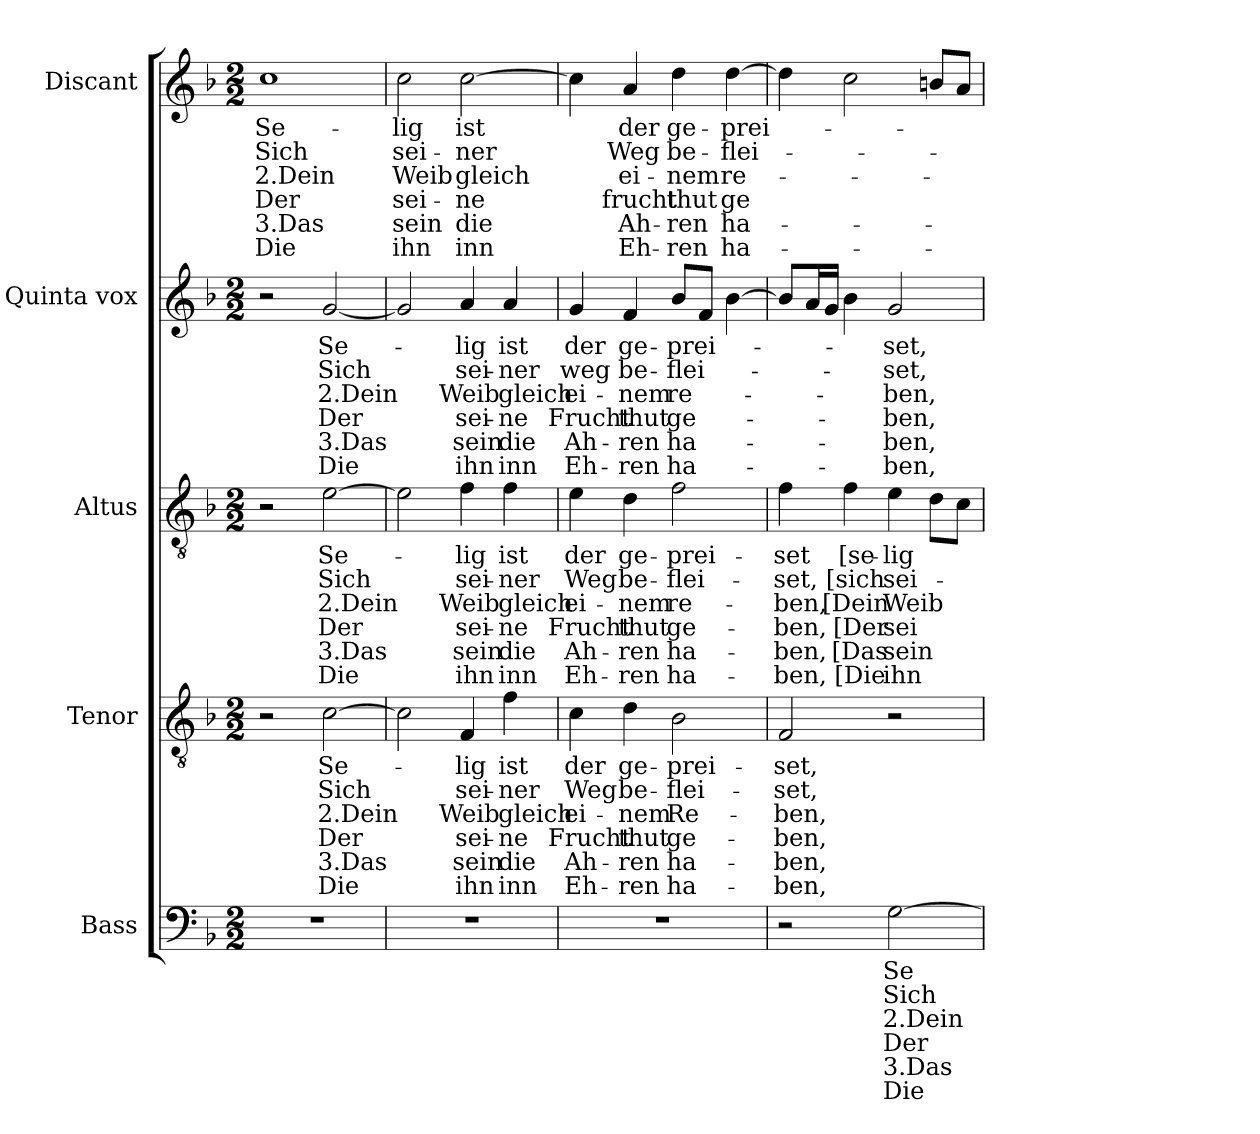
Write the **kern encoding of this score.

**kern	**text	**text	**text	**text	**text	**text	**kern	**text	**text	**text	**text	**text	**text	**kern	**text	**text	**text	**text	**text	**text	**kern	**text	**text	**text	**text	**text	**text	**kern	**text	**text	**text	**text	**text	**text
*part5	*part5	*part5	*part5	*part5	*part5	*part5	*part4	*part4	*part4	*part4	*part4	*part4	*part4	*part3	*part3	*part3	*part3	*part3	*part3	*part3	*part2	*part2	*part2	*part2	*part2	*part2	*part2	*part1	*part1	*part1	*part1	*part1	*part1	*part1
*staff5	*staff5	*staff5	*staff5	*staff5	*staff5	*staff5	*staff4	*staff4	*staff4	*staff4	*staff4	*staff4	*staff4	*staff3	*staff3	*staff3	*staff3	*staff3	*staff3	*staff3	*staff2	*staff2	*staff2	*staff2	*staff2	*staff2	*staff2	*staff1	*staff1	*staff1	*staff1	*staff1	*staff1	*staff1
*I"Bass	*	*	*	*	*	*	*I"Tenor	*	*	*	*	*	*	*I"Altus	*	*	*	*	*	*	*I"Quinta vox	*	*	*	*	*	*	*I"Discant	*	*	*	*	*	*
*I'B.	*	*	*	*	*	*	*I'T.	*	*	*	*	*	*	*I'A.	*	*	*	*	*	*	*I'Q.	*	*	*	*	*	*	*I'D.	*	*	*	*	*	*
*clefF4	*	*	*	*	*	*	*clefGv2	*	*	*	*	*	*	*clefGv2	*	*	*	*	*	*	*clefG2	*	*	*	*	*	*	*clefG2	*	*	*	*	*	*
*k[b-]	*	*	*	*	*	*	*k[b-]	*	*	*	*	*	*	*k[b-]	*	*	*	*	*	*	*k[b-]	*	*	*	*	*	*	*k[b-]	*	*	*	*	*	*
*M2/2	*	*	*	*	*	*	*M2/2	*	*	*	*	*	*	*M2/2	*	*	*	*	*	*	*M2/2	*	*	*	*	*	*	*M2/2	*	*	*	*	*	*
*MM280	*	*	*	*	*	*	*MM280	*	*	*	*	*	*	*MM280	*	*	*	*	*	*	*MM280	*	*	*	*	*	*	*MM280	*	*	*	*	*	*
=1	=1	=1	=1	=1	=1	=1	=1	=1	=1	=1	=1	=1	=1	=1	=1	=1	=1	=1	=1	=1	=1	=1	=1	=1	=1	=1	=1	=1	=1	=1	=1	=1	=1	=1
!	!	!	!	!	!	!	!	!	!	!	!	!	!	!	!	!	!	!	!	!	!	!	!	!	!	!	!	!	!LO:LY:b	!LO:LY:b	!LO:LY:b	!LO:LY:b	!LO:LY:b	!LO:LY:b
1r	.	.	.	.	.	.	2r	.	.	.	.	.	.	2r	.	.	.	.	.	.	2r	.	.	.	.	.	.	1cc	Se-	Sich	2.Dein	Der	3.Das	Die
!	!	!	!	!	!	!	!	!LO:LY:b	!LO:LY:b	!LO:LY:b	!LO:LY:b	!LO:LY:b	!LO:LY:b	!	!LO:LY:b	!LO:LY:b	!LO:LY:b	!LO:LY:b	!LO:LY:b	!LO:LY:b	!	!LO:LY:b	!LO:LY:b	!LO:LY:b	!LO:LY:b	!LO:LY:b	!LO:LY:b	!	!	!	!	!	!	!
.	.	.	.	.	.	.	[2c\	Se-	Sich	2.Dein	Der	3.Das	Die	[2e\	Se-	Sich	2.Dein	Der	3.Das	Die	[2g/	Se-	Sich	2.Dein	Der	3.Das	Die	.	.	.	.	.	.	.
=2	=2	=2	=2	=2	=2	=2	=2	=2	=2	=2	=2	=2	=2	=2	=2	=2	=2	=2	=2	=2	=2	=2	=2	=2	=2	=2	=2	=2	=2	=2	=2	=2	=2	=2
!	!	!	!	!	!	!	!	!	!	!	!	!	!	!	!	!	!	!	!	!	!	!	!	!	!	!	!	!	!LO:LY:b	!LO:LY:b	!LO:LY:b	!LO:LY:b	!LO:LY:b	!LO:LY:b
1r	.	.	.	.	.	.	2c\]	.	.	.	.	.	.	2e\]	.	.	.	.	.	.	2g/]	.	.	.	.	.	.	2cc\	-lig	sei-	Weib	sei-	sein	ihn
!	!	!	!	!	!	!	!	!LO:LY:b	!LO:LY:b	!LO:LY:b	!LO:LY:b	!LO:LY:b	!LO:LY:b	!	!LO:LY:b	!LO:LY:b	!LO:LY:b	!LO:LY:b	!LO:LY:b	!LO:LY:b	!	!LO:LY:b	!LO:LY:b	!LO:LY:b	!LO:LY:b	!LO:LY:b	!LO:LY:b	!	!LO:LY:b	!LO:LY:b	!LO:LY:b	!LO:LY:b	!LO:LY:b	!LO:LY:b
.	.	.	.	.	.	.	4F/	-lig	sei-	Weib	sei-	sein	ihn	4f\	-lig	sei-	Weib	sei-	sein	ihn	4a/	-lig	sei-	Weib	sei-	sein	ihn	[2cc\	ist	-ner	gleich	-ne	die	inn
!	!	!	!	!	!	!	!	!LO:LY:b	!LO:LY:b	!LO:LY:b	!LO:LY:b	!LO:LY:b	!LO:LY:b	!	!LO:LY:b	!LO:LY:b	!LO:LY:b	!LO:LY:b	!LO:LY:b	!LO:LY:b	!	!LO:LY:b	!LO:LY:b	!LO:LY:b	!LO:LY:b	!LO:LY:b	!LO:LY:b	!	!	!	!	!	!	!
.	.	.	.	.	.	.	4f\	ist	-ner	gleich	-ne	die	inn	4f\	ist	-ner	gleich	-ne	die	inn	4a/	ist	-ner	gleich	-ne	die	inn	.	.	.	.	.	.	.
=3	=3	=3	=3	=3	=3	=3	=3	=3	=3	=3	=3	=3	=3	=3	=3	=3	=3	=3	=3	=3	=3	=3	=3	=3	=3	=3	=3	=3	=3	=3	=3	=3	=3	=3
!	!	!	!	!	!	!	!	!LO:LY:b	!LO:LY:b	!LO:LY:b	!LO:LY:b	!LO:LY:b	!LO:LY:b	!	!LO:LY:b	!LO:LY:b	!LO:LY:b	!LO:LY:b	!LO:LY:b	!LO:LY:b	!	!LO:LY:b	!LO:LY:b	!LO:LY:b	!LO:LY:b	!LO:LY:b	!LO:LY:b	!	!	!	!	!	!	!
1r	.	.	.	.	.	.	4c\	der	Weg	ei-	Frucht	Ah-	Eh-	4e\	der	Weg	ei-	Frucht	Ah-	Eh-	4g/	der	weg	ei-	Frucht	Ah-	Eh-	4cc\]	.	.	.	.	.	.
!	!	!	!	!	!	!	!	!LO:LY:b	!LO:LY:b	!LO:LY:b	!LO:LY:b	!LO:LY:b	!LO:LY:b	!	!LO:LY:b	!LO:LY:b	!LO:LY:b	!LO:LY:b	!LO:LY:b	!LO:LY:b	!	!LO:LY:b	!LO:LY:b	!LO:LY:b	!LO:LY:b	!LO:LY:b	!LO:LY:b	!	!LO:LY:b	!LO:LY:b	!LO:LY:b	!LO:LY:b	!LO:LY:b	!LO:LY:b
.	.	.	.	.	.	.	4d\	ge-	be-	-nem	thut	-ren	-ren	4d\	ge-	be-	-nem	thut	-ren	-ren	4f/	ge-	be-	-nem	thut	-ren	-ren	4a/	der	Weg	ei-	frucht	Ah-	Eh-
!	!	!	!	!	!	!	!	!LO:LY:b	!LO:LY:b	!LO:LY:b	!LO:LY:b	!LO:LY:b	!LO:LY:b	!	!LO:LY:b	!LO:LY:b	!LO:LY:b	!LO:LY:b	!LO:LY:b	!LO:LY:b	!	!LO:LY:b	!LO:LY:b	!LO:LY:b	!LO:LY:b	!LO:LY:b	!LO:LY:b	!	!LO:LY:b	!LO:LY:b	!LO:LY:b	!LO:LY:b	!LO:LY:b	!LO:LY:b
.	.	.	.	.	.	.	2B-\	-prei-	-flei-	Re-	ge-	ha-	ha-	2f\	-prei-	-flei-	re-	ge-	ha-	ha-	8b-/L	-prei-	-flei-	re-	ge-	ha-	ha-	4dd\	ge-	be-	-nem	thut	-ren	-ren
.	.	.	.	.	.	.	.	.	.	.	.	.	.	.	.	.	.	.	.	.	8f/J	.	.	.	.	.	.	.	.	.	.	.	.	.
!	!	!	!	!	!	!	!	!	!	!	!	!	!	!	!	!	!	!	!	!	!	!	!	!	!	!	!	!	!LO:LY:b	!LO:LY:b	!LO:LY:b	!LO:LY:b	!LO:LY:b	!LO:LY:b
.	.	.	.	.	.	.	.	.	.	.	.	.	.	.	.	.	.	.	.	.	[4b-\	.	.	.	.	.	.	[4dd\	-prei-	-flei-	re-	ge	ha-	ha-
=4	=4	=4	=4	=4	=4	=4	=4	=4	=4	=4	=4	=4	=4	=4	=4	=4	=4	=4	=4	=4	=4	=4	=4	=4	=4	=4	=4	=4	=4	=4	=4	=4	=4	=4
!	!	!	!	!	!	!	!	!LO:LY:b	!LO:LY:b	!LO:LY:b	!LO:LY:b	!LO:LY:b	!LO:LY:b	!	!LO:LY:b	!LO:LY:b	!LO:LY:b	!LO:LY:b	!LO:LY:b	!LO:LY:b	!	!	!	!	!	!	!	!	!	!	!	!	!	!
2r	.	.	.	.	.	.	2F/	-set,	-set,	-ben,	-ben,	-ben,	-ben,	4f\	-set	-set,	-ben,	-ben,	-ben,	-ben,	8b-/L]	.	.	.	.	.	.	4dd\]	.	.	.	.	.	.
.	.	.	.	.	.	.	.	.	.	.	.	.	.	.	.	.	.	.	.	.	16a/L	.	.	.	.	.	.	.	.	.	.	.	.	.
.	.	.	.	.	.	.	.	.	.	.	.	.	.	.	.	.	.	.	.	.	16g/JJ	.	.	.	.	.	.	.	.	.	.	.	.	.
!	!	!	!	!	!	!	!	!	!	!	!	!	!	!	!LO:LY:b	!LO:LY:b	!LO:LY:b	!LO:LY:b	!LO:LY:b	!LO:LY:b	!	!	!	!	!	!	!	!	!	!	!	!	!	!
.	.	.	.	.	.	.	.	.	.	.	.	.	.	4f\	[se-	[sich	[Dein	[Der	[Das	[Die	4b-\	.	.	.	.	.	.	2cc\	.	.	.	.	.	.
!	!LO:LY:b	!LO:LY:b	!LO:LY:b	!LO:LY:b	!LO:LY:b	!LO:LY:b	!	!	!	!	!	!	!	!	!LO:LY:b	!LO:LY:b	!LO:LY:b	!LO:LY:b	!LO:LY:b	!LO:LY:b	!	!LO:LY:b	!LO:LY:b	!LO:LY:b	!LO:LY:b	!LO:LY:b	!LO:LY:b	!	!	!	!	!	!	!
[2G\	Se-	Sich	2.Dein	Der	3.Das	Die	2r	.	.	.	.	.	.	4e\	-lig	sei-	Weib	sei	sein	ihn	2g/	-set,	-set,	-ben,	-ben,	-ben,	-ben,	.	.	.	.	.	.	.
.	.	.	.	.	.	.	.	.	.	.	.	.	.	8d\L	.	.	.	.	.	.	.	.	.	.	.	.	.	8bn/L	.	.	.	.	.	.
.	.	.	.	.	.	.	.	.	.	.	.	.	.	8c\J	.	.	.	.	.	.	.	.	.	.	.	.	.	8a/J	.	.	.	.	.	.
=	=	=	=	=	=	=	=	=	=	=	=	=	=	=	=	=	=	=	=	=	=	=	=	=	=	=	=	=	=	=	=	=	=	=
*-	*-	*-	*-	*-	*-	*-	*-	*-	*-	*-	*-	*-	*-	*-	*-	*-	*-	*-	*-	*-	*-	*-	*-	*-	*-	*-	*-	*-	*-	*-	*-	*-	*-	*-
